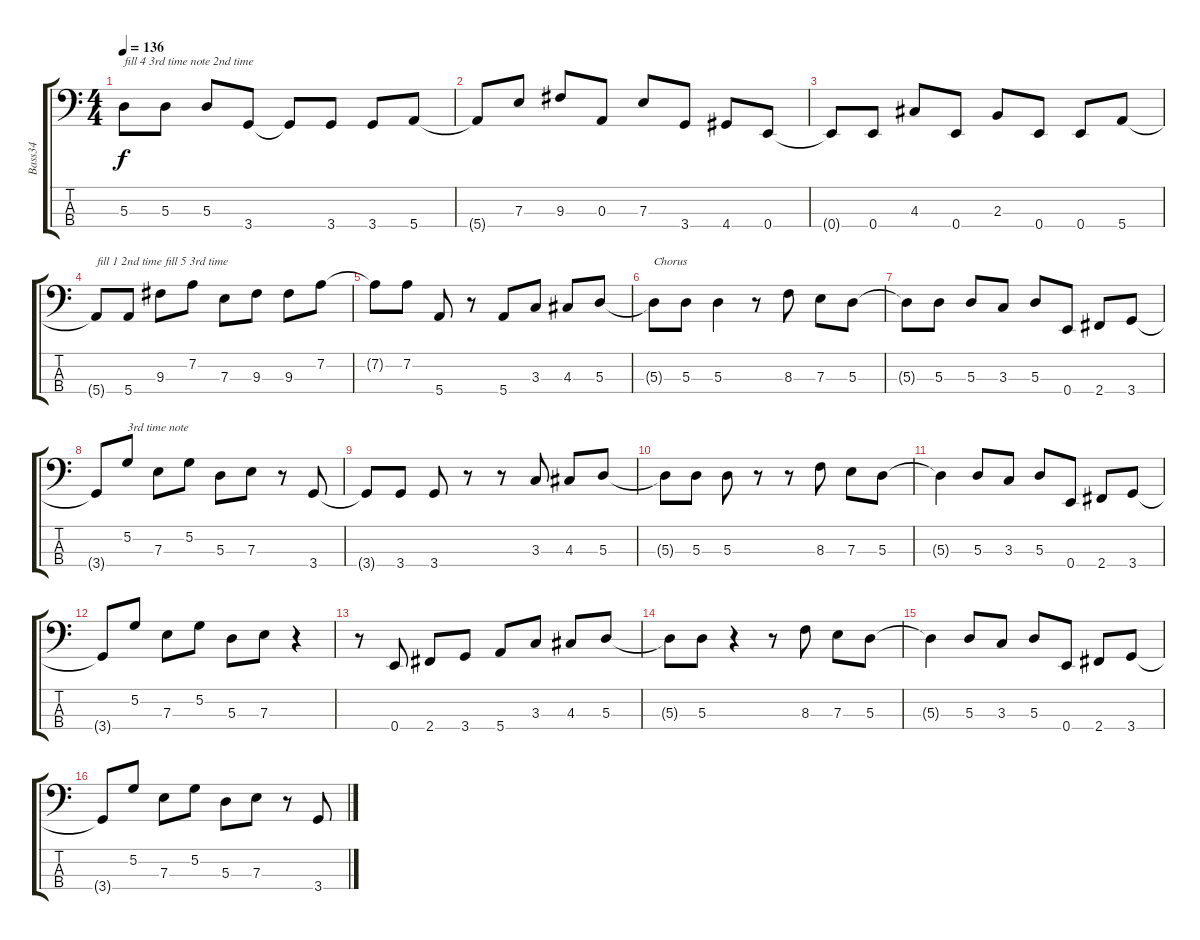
\track ("Bass34" "Bass34") {instrument electricbasspick}
\staff {score tabs}
\tuning (G2 D2 A1 E1) {hide}
\ts (4 4)
\tempo 136
\clef f4
\ks c
5.3{t}.8{txt "fill 4 3rd time note 2nd time" dy f} 5.3.8 5.3.8 3.4.8 3.4{t}.8 3.4.8 3.4.8 5.4.8 |
5.4{t}.8 7.3.8 9.3.8 0.3.8 7.3.8 3.4.8 4.4.8 0.4.8 |
0.4{t}.8 0.4.8 4.3.8 0.4.8 2.3.8 0.4.8 0.4.8 5.4.8 |
5.4{t}.8{txt "fill 1 2nd time fill 5 3rd time"} 5.4.8 9.3.8 7.2.8 7.3.8 9.3.8 9.3.8 7.2.8 |
7.2{t}.8 7.2.8 5.4.8 r.8 5.4.8 3.3.8 4.3.8 5.3.8 |
5.3{t}.8{txt "Chorus"} 5.3.8 5.3.4 r.8 8.3.8 7.3.8 5.3.8 |
5.3{t}.8 5.3.8 5.3.8 3.3.8 5.3.8 0.4.8 2.4.8 3.4.8 |
3.4{t}.8 5.2.8{txt "3rd time note"} 7.3.8 5.2.8 5.3.8 7.3.8 r.8 3.4.8 |
3.4{t}.8 3.4.8 3.4.8 r.8 r.8 3.3.8 4.3.8 5.3.8 |
5.3{t}.8 5.3.8 5.3.8 r.8 r.8 8.3.8 7.3.8 5.3.8 |
5.3{t}.4 5.3.8 3.3.8 5.3.8 0.4.8 2.4.8 3.4.8 |
3.4{t}.8 5.2.8 7.3.8 5.2.8 5.3.8 7.3.8 r.4 |
r.8 0.4.8 2.4.8 3.4.8 5.4.8 3.3.8 4.3.8 5.3.8 |
5.3{t}.8 5.3.8 r.4 r.8 8.3.8 7.3.8 5.3.8 |
5.3{t}.4 5.3.8 3.3.8 5.3.8 0.4.8 2.4.8 3.4.8 |
3.4{t}.8 5.2.8 7.3.8 5.2.8 5.3.8 7.3.8 r.8 3.4.8
